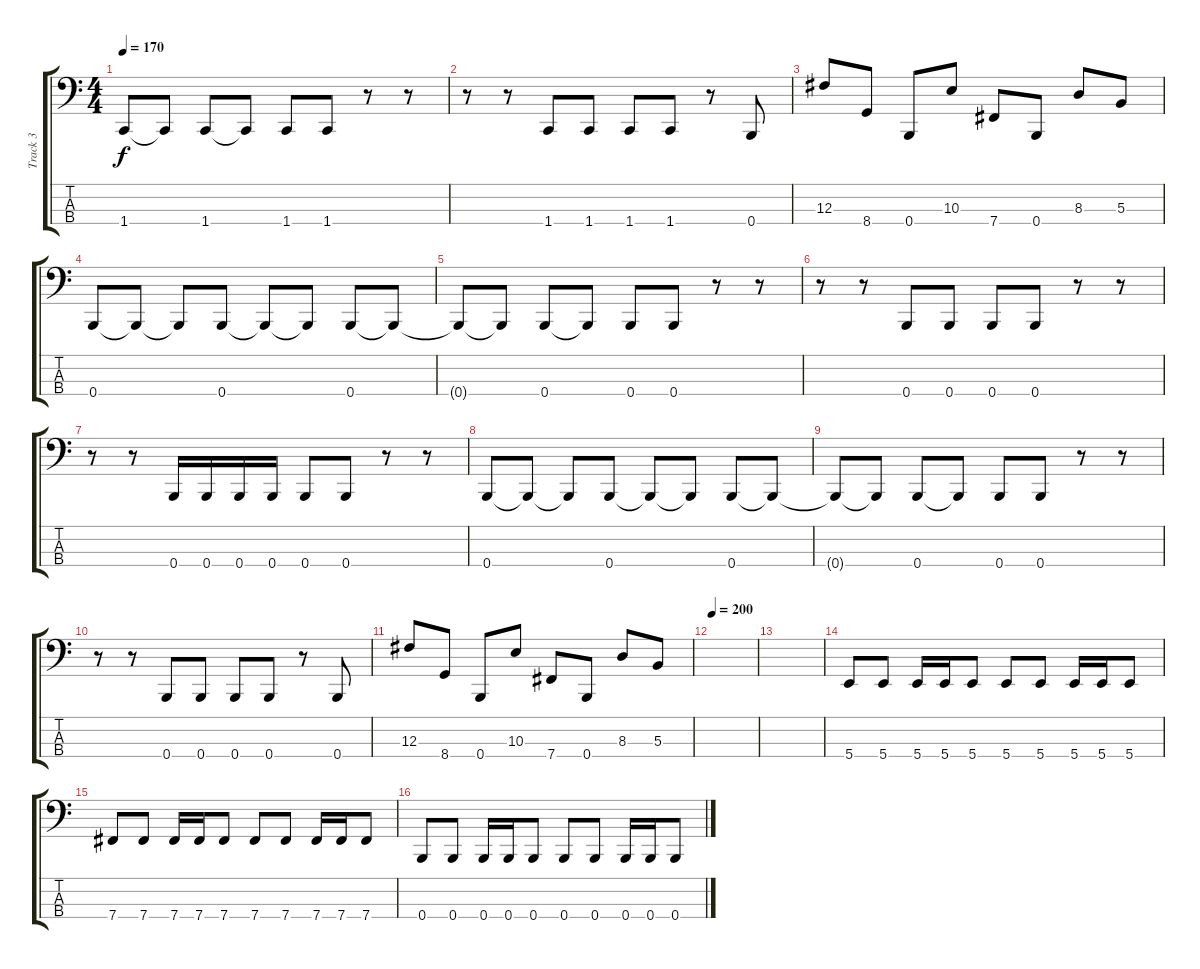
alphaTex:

\track ("Track 3" "Track 3") {instrument electricbasspick}
\staff {score tabs}
\tuning (E2 B1 Gb1 B0) {hide}
\ts (4 4)
\tempo 170
\clef f4
\ks c
1.4{t}.8{dy f} 1.4{t}.8 1.4.8 1.4{t}.8 1.4.8 1.4.8 r.8 r.8 |
r.8 r.8 1.4.8 1.4.8 1.4.8 1.4.8 r.8 0.4.8 |
12.3.8 8.4.8 0.4.8 10.3.8 7.4.8 0.4.8 8.3.8 5.3.8 |
0.4.8 0.4{t}.8 0.4{t}.8 0.4.8 0.4{t}.8 0.4{t}.8 0.4.8 0.4{t}.8 |
0.4{t}.8 0.4{t}.8 0.4.8 0.4{t}.8 0.4.8 0.4.8 r.8 r.8 |
r.8 r.8 0.4.8 0.4.8 0.4.8 0.4.8 r.8 r.8 |
r.8 r.8 0.4.16 0.4.16 0.4.16 0.4.16 0.4.8 0.4.8 r.8 r.8 |
0.4.8 0.4{t}.8 0.4{t}.8 0.4.8 0.4{t}.8 0.4{t}.8 0.4.8 0.4{t}.8 |
0.4{t}.8 0.4{t}.8 0.4.8 0.4{t}.8 0.4.8 0.4.8 r.8 r.8 |
r.8 r.8 0.4.8 0.4.8 0.4.8 0.4.8 r.8 0.4.8 |
12.3.8 8.4.8 0.4.8 10.3.8 7.4.8 0.4.8 8.3.8 5.3.8 |
\tempo 200
|
|
5.4.8 5.4.8 5.4.16 5.4.16 5.4.8 5.4.8 5.4.8 5.4.16 5.4.16 5.4.8 |
7.4.8 7.4.8 7.4.16 7.4.16 7.4.8 7.4.8 7.4.8 7.4.16 7.4.16 7.4.8 |
0.4.8 0.4.8 0.4.16 0.4.16 0.4.8 0.4.8 0.4.8 0.4.16 0.4.16 0.4.8
